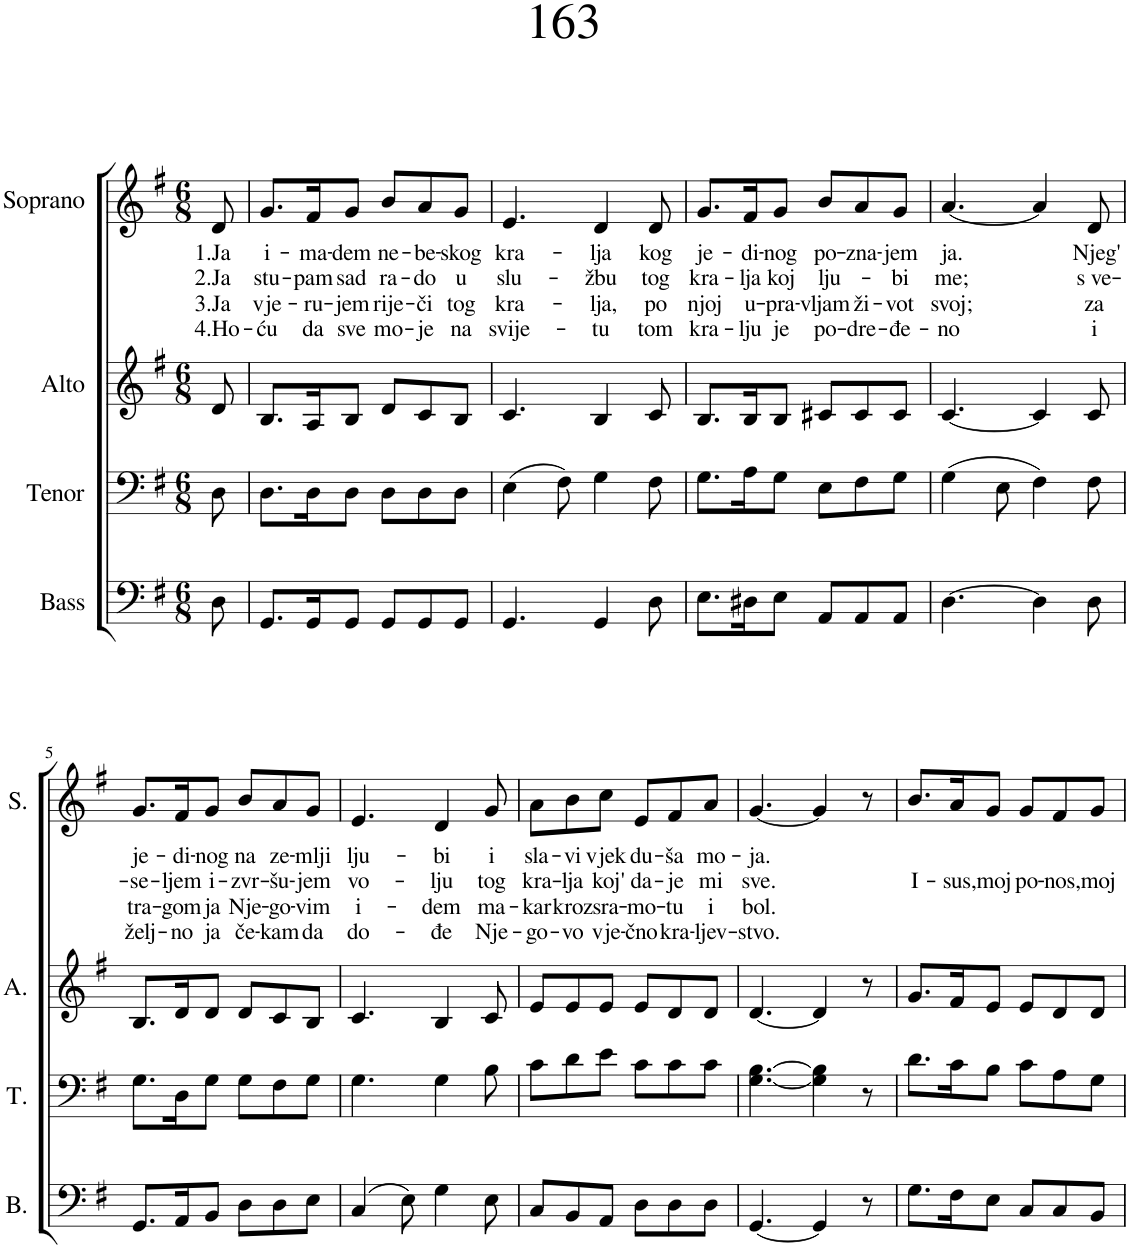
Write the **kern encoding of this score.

**kern	**kern	**kern	**kern	**text	**text	**text	**text
*part4	*part3	*part2	*part1	*part1	*part1	*part1	*part1
*staff4	*staff3	*staff2	*staff1	*staff1	*staff1	*staff1	*staff1
*I"Bass	*I"Tenor	*I"Alto	*I"Soprano	*	*	*	*
*I'B.	*I'T.	*I'A.	*I'S.	*	*	*	*
*clefF4	*clefF4	*clefG2	*clefG2	*	*	*	*
*k[f#]	*k[f#]	*k[f#]	*k[f#]	*	*	*	*
*M6/8	*M6/8	*M6/8	*M6/8	*	*	*	*
=	=	=	=	=	=	=	=
!	!	!	!	!LO:LY:b	!LO:LY:b	!LO:LY:b	!LO:LY:b
8D\	8D\	8d/	8d/	1.Ja	2.Ja	3.Ja	4.Ho-
=1	=1	=1	=1	=1	=1	=1	=1
!	!	!	!	!LO:LY:b	!LO:LY:b	!LO:LY:b	!LO:LY:b
8.GG/L	8.D\L	8.B/L	8.g/L	i-	stu-	vje-	-ću
!	!	!	!	!LO:LY:b	!LO:LY:b	!LO:LY:b	!LO:LY:b
16GG/K	16D\K	16A/K	16f#/K	-ma-	-pam	-ru-	da
!	!	!	!	!LO:LY:b	!LO:LY:b	!LO:LY:b	!LO:LY:b
8GG/J	8D\J	8B/J	8g/J	-dem	sad	-jem	sve
!	!	!	!	!LO:LY:b	!LO:LY:b	!LO:LY:b	!LO:LY:b
8GG/L	8D\L	8d/L	8b/L	ne-	ra-	rije-	mo-
!	!	!	!	!LO:LY:b	!LO:LY:b	!LO:LY:b	!LO:LY:b
8GG/	8D\	8c/	8a/	-be-	-do	-či	-je
!	!	!	!	!LO:LY:b	!LO:LY:b	!LO:LY:b	!LO:LY:b
8GG/J	8D\J	8B/J	8g/J	-skog	u	tog	na
=2	=2	=2	=2	=2	=2	=2	=2
!	!	!	!	!LO:LY:b	!LO:LY:b	!LO:LY:b	!LO:LY:b
4.GG/	(4E\	4.c/	4.e/	kra-	slu-	kra-	svije-
.	8F#\)	.	.	.	.	.	.
!	!	!	!	!LO:LY:b	!LO:LY:b	!LO:LY:b	!LO:LY:b
4GG/	4G\	4B/	4d/	-lja	-žbu	-lja,	-tu
!	!	!	!	!LO:LY:b	!LO:LY:b	!LO:LY:b	!LO:LY:b
8D\	8F#\	8c/	8d/	kog	tog	po	tom
=3	=3	=3	=3	=3	=3	=3	=3
!	!	!	!	!LO:LY:b	!LO:LY:b	!LO:LY:b	!LO:LY:b
8.E\L	8.G\L	8.B/L	8.g/L	je-	kra-	njoj	kra-
!	!	!	!	!LO:LY:b	!LO:LY:b	!LO:LY:b	!LO:LY:b
16D#X\K	16A\K	16B/K	16f#/K	-di-	-lja	u-	-lju
!	!	!	!	!LO:LY:b	!LO:LY:b	!LO:LY:b	!LO:LY:b
8E\J	8G\J	8B/J	8g/J	-nog	koj	-pra-	je
!	!	!	!	!LO:LY:b	!LO:LY:b	!LO:LY:b	!LO:LY:b
8AA/L	8E\L	8c#X/L	8b/L	po-	lju-	-vljam	po-
!	!	!	!	!LO:LY:b	!	!LO:LY:b	!LO:LY:b
8AA/	8F#\	8c#/	8a/	-zna-	.	ži-	-dre-
!	!	!	!	!LO:LY:b	!LO:LY:b	!LO:LY:b	!LO:LY:b
8AA/J	8G\J	8c#/J	8g/J	-jem	-bi	-vot	-đe-
=4	=4	=4	=4	=4	=4	=4	=4
!	!	!	!	!LO:LY:b	!LO:LY:b	!LO:LY:b	!LO:LY:b
[4.D\	(4G\	[4.c/	[4.a/	ja.	me;	svoj;	-no
.	8E\	.	.	.	.	.	.
4D\]	4F#\)	4c/]	4a/]	.	.	.	.
!	!	!	!	!LO:LY:b	!LO:LY:b	!LO:LY:b	!LO:LY:b
8D\	8F#\	8c/	8d/	Njeg'	s ve-	za	i
!!LO:LB:g=z
=5	=5	=5	=5	=5	=5	=5	=5
!	!	!	!	!LO:LY:b	!LO:LY:b	!LO:LY:b	!LO:LY:b
8.GG/L	8.G\L	8.B/L	8.g/L	je-	-se-	tra-	želj-
!	!	!	!	!LO:LY:b	!LO:LY:b	!LO:LY:b	!LO:LY:b
16AA/K	16D\K	16d/K	16f#/K	-di-	-ljem	-gom	-no
!	!	!	!	!LO:LY:b	!LO:LY:b	!LO:LY:b	!LO:LY:b
8BB/J	8G\J	8d/J	8g/J	-nog	i-	ja	ja
!	!	!	!	!LO:LY:b	!LO:LY:b	!LO:LY:b	!LO:LY:b
8D\L	8G\L	8d/L	8b/L	na	-zvr-	Nje-	če-
!	!	!	!	!LO:LY:b	!LO:LY:b	!LO:LY:b	!LO:LY:b
8D\	8F#\	8c/	8a/	ze-	-šu-	-go-	-kam
!	!	!	!	!LO:LY:b	!LO:LY:b	!LO:LY:b	!LO:LY:b
8E\J	8G\J	8B/J	8g/J	-mlji	-jem	-vim	da
=6	=6	=6	=6	=6	=6	=6	=6
!	!	!	!	!LO:LY:b	!LO:LY:b	!LO:LY:b	!LO:LY:b
(4C/	4.G\	4.c/	4.e/	lju-	vo-	i-	do-
8E\)	.	.	.	.	.	.	.
!	!	!	!	!LO:LY:b	!LO:LY:b	!LO:LY:b	!LO:LY:b
4G\	4G\	4B/	4d/	-bi	-lju	-dem	-đe
!	!	!	!	!LO:LY:b	!LO:LY:b	!LO:LY:b	!LO:LY:b
8E\	8B\	8c/	8g/	i	tog	ma-	Nje-
=7	=7	=7	=7	=7	=7	=7	=7
!	!	!	!	!LO:LY:b	!LO:LY:b	!LO:LY:b	!LO:LY:b
8C/L	8c\L	8e/L	8a\L	sla-	kra-	-kar	-go-
!	!	!	!	!LO:LY:b	!LO:LY:b	!LO:LY:b	!LO:LY:b
8BB/	8d\	8e/	8b\	-vi	-lja	kroz	-vo
!	!	!	!	!LO:LY:b	!LO:LY:b	!LO:LY:b	!LO:LY:b
8AA/J	8e\J	8e/J	8cc\J	vjek	koj'	sra-	vje-
!	!	!	!	!LO:LY:b	!LO:LY:b	!LO:LY:b	!LO:LY:b
8D\L	8c\L	8e/L	8e/L	du-	da-	-mo-	-čno
!	!	!	!	!LO:LY:b	!LO:LY:b	!LO:LY:b	!LO:LY:b
8D\	8c\	8d/	8f#/	-ša	-je	-tu	kra-
!	!	!	!	!LO:LY:b	!LO:LY:b	!LO:LY:b	!LO:LY:b
8D\J	8c\J	8d/J	8a/J	mo-	mi	i	-ljev-
=8	=8	=8	=8	=8	=8	=8	=8
!	!	!	!	!LO:LY:b	!LO:LY:b	!LO:LY:b	!LO:LY:b
[4.GG/	[4.G\ [4.B\	[4.d/	[4.g/	-ja.	sve.	bol.	-stvo.
4GG/]	4G\] 4B\]	4d/]	4g/]	.	.	.	.
8r	8r	8r	8r	.	.	.	.
=9	=9	=9	=9	=9	=9	=9	=9
!	!	!	!	!	!LO:LY:b	!	!
8.G\L	8.d\L	8.g/L	8.b/L	.	I-	.	.
!	!	!	!	!	!LO:LY:b	!	!
16F#\K	16c\K	16f#/K	16a/K	.	-sus,	.	.
!	!	!	!	!	!LO:LY:b	!	!
8E\J	8B\J	8e/J	8g/J	.	moj	.	.
!	!	!	!	!	!LO:LY:b	!	!
8C/L	8c\L	8e/L	8g/L	.	po-	.	.
!	!	!	!	!	!LO:LY:b	!	!
8C/	8A\	8d/	8f#/	.	-nos,	.	.
!	!	!	!	!	!LO:LY:b	!	!
8BB/J	8G\J	8d/J	8g/J	.	moj	.	.
=	=	=	=	=	=	=	=
*-	*-	*-	*-	*-	*-	*-	*-
